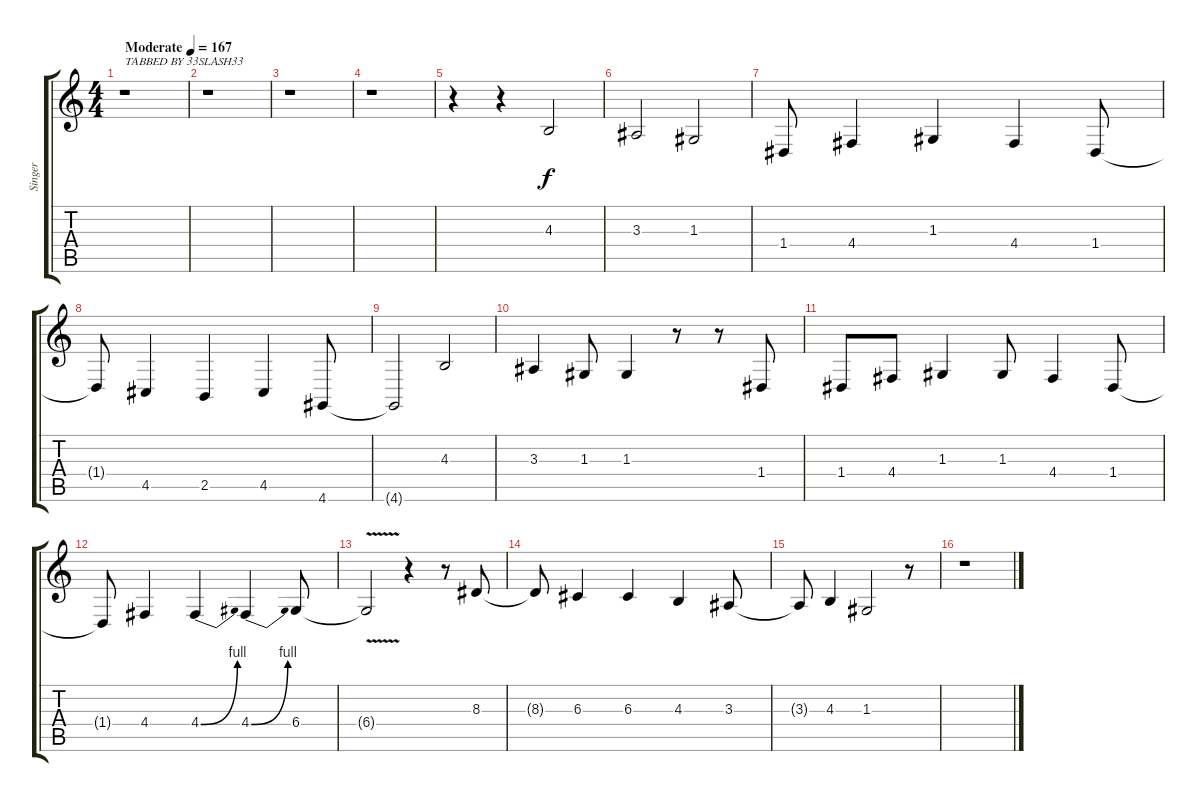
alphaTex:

\track ("Singer" "Singer") {instrument tenorsax}
\staff {score tabs}
\tuning (E4 B3 G3 D3 A2 E2) {hide}
\ts (4 4)
\tempo (167 "Moderate")
\clef g2
\ks c
r.1{txt "TABBED BY 33SLASH33" dy f instrument tenorsax} |
r.1 |
r.1 |
r.1 |
r.4 r.4 4.3.2 |
3.3.2 1.3.2 |
1.4.8 4.4.4 1.3.4 4.4.4 1.4.8 |
1.4{t}.8 4.5.4 2.5.4 4.5.4 4.6.8 |
4.6{t}.2 4.3.2 |
3.3.4 1.3.8 1.3.4 r.8 r.8 1.4.8 |
1.4.8 4.4.8 1.3.4 1.3.8 4.4.4 1.4.8 |
1.4{t}.8 4.4.4 4.4{be (bend 0 0 60 4)}.4 4.4{be (bend 0 0 60 4)}.4 6.4.8 |
6.4{v t}.2 r.4 r.8 8.3.8 |
8.3{t}.8 6.3.4 6.3.4 4.3.4 3.3.8 |
3.3{t}.8 4.3.4 1.3.2 r.8 |
r.1
